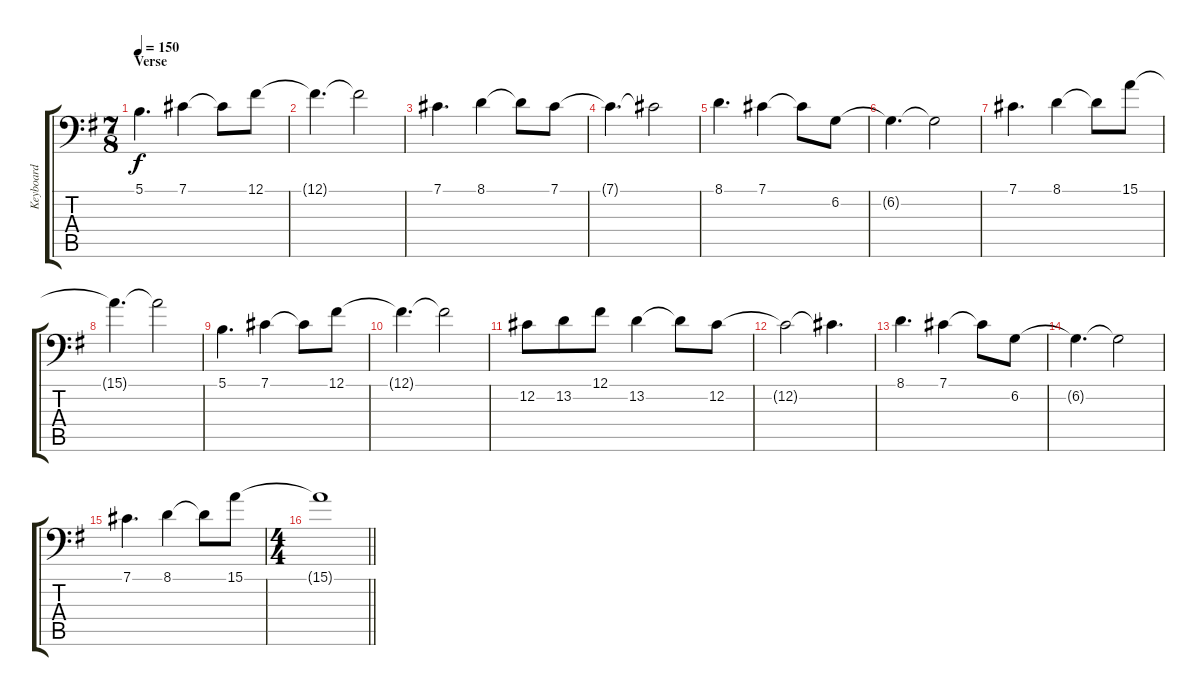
\track ("Keyboard" "Keyboard") {instrument acousticgrandpiano}
\staff {score tabs}
\tuning (Gb3 Db3 A2 E2 B1 Gb1) {hide}
\ts (7 8)
\section ("" "Verse")
\tempo 150
\clef f4
\ks g
5.1.4{d dy f} 7.1.4{beam split} 7.1{t}.8 12.1.8 |
12.1{t}.4{d} 12.1{t}.2 |
7.1.4{d beam merge} 8.1.4 8.1{t}.8 7.1.8 |
7.1{t}.4{d} 7.1{t}.2 |
8.1.4{d beam merge} 7.1.4 7.1{t}.8 6.2.8 |
6.2{t}.4{d} 6.2{t}.2 |
7.1.4{d beam merge} 8.1.4 8.1{t}.8 15.1.8 |
15.1{t}.4{d} 15.1{t}.2 |
5.1.4{d} 7.1.4{beam split} 7.1{t}.8 12.1.8 |
12.1{t}.4{d} 12.1{t}.2 |
12.2.8 13.2.8 12.1.8{beam merge} 13.2.4 13.2{t}.8 12.2.8 |
12.2{t}.2 12.2{t}.4{d} |
8.1.4{d beam merge} 7.1.4 7.1{t}.8 6.2.8 |
6.2{t}.4{d} 6.2{t}.2 |
7.1.4{d beam merge} 8.1.4 8.1{t}.8 15.1.8 |
\ts (4 4)
\barLineRight lightlight
15.1{t}.1
